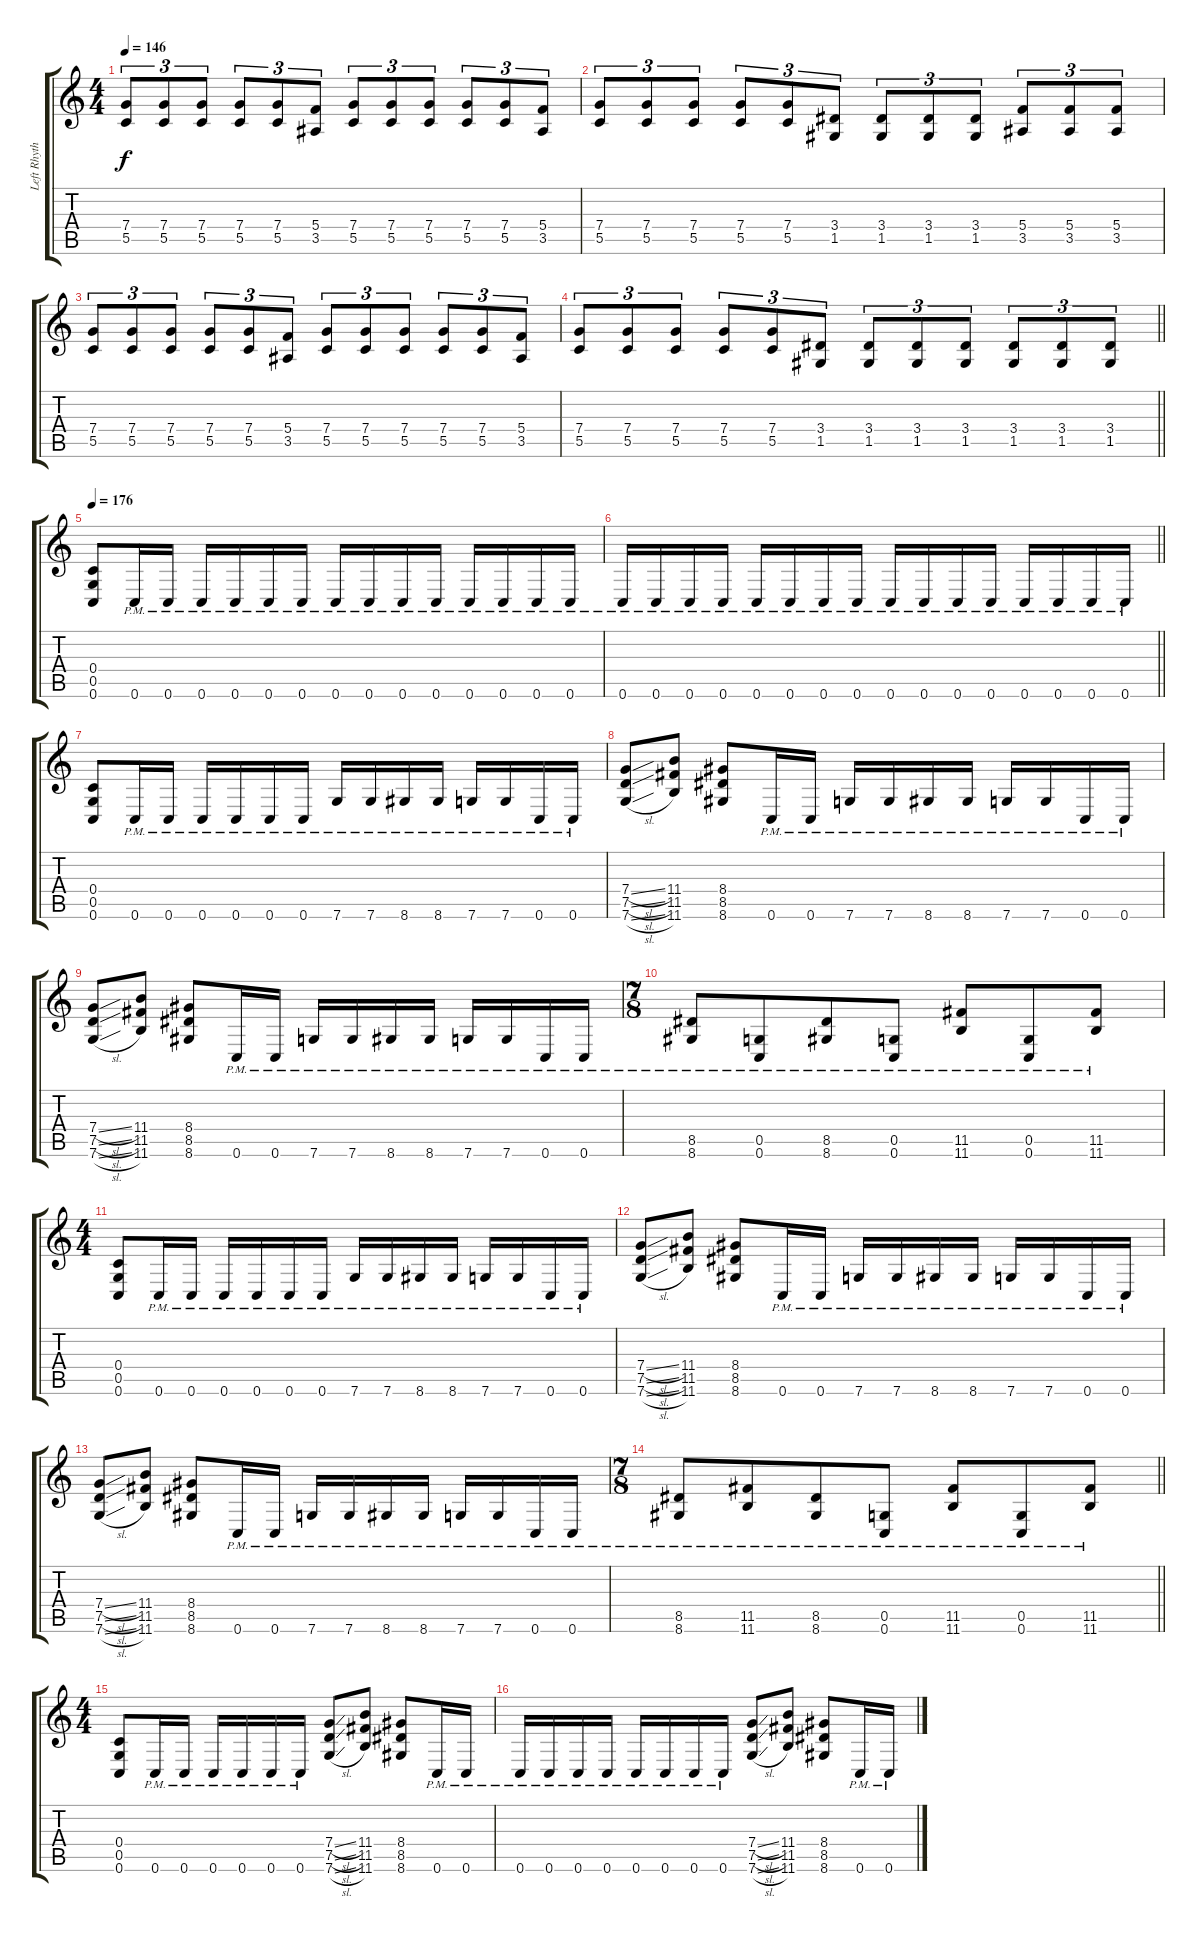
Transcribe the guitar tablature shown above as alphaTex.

\track ("Left Rhythm" "Left Rhyth") {instrument distortionguitar}
\staff {score tabs}
\tuning (D4 A3 F3 C3 G2 C2) {hide}
\ts (4 4)
\tempo 146
\clef g2
\ks c
(7.4 5.5).8{tu (3 2) dy f} (7.4 5.5).8{tu (3 2)} (7.4 5.5).8{tu (3 2)} (7.4 5.5).8{tu (3 2)} (7.4 5.5).8{tu (3 2)} (5.4 3.5).8{tu (3 2)} (7.4 5.5).8{tu (3 2)} (7.4 5.5).8{tu (3 2)} (7.4 5.5).8{tu (3 2)} (7.4 5.5).8{tu (3 2)} (7.4 5.5).8{tu (3 2)} (5.4 3.5).8{tu (3 2)} |
(7.4 5.5).8{tu (3 2)} (7.4 5.5).8{tu (3 2)} (7.4 5.5).8{tu (3 2)} (7.4 5.5).8{tu (3 2)} (7.4 5.5).8{tu (3 2)} (3.4 1.5).8{tu (3 2)} (3.4 1.5).8{tu (3 2)} (3.4 1.5).8{tu (3 2)} (3.4 1.5).8{tu (3 2)} (5.4 3.5).8{tu (3 2)} (5.4 3.5).8{tu (3 2)} (5.4 3.5).8{tu (3 2)} |
(7.4 5.5).8{tu (3 2)} (7.4 5.5).8{tu (3 2)} (7.4 5.5).8{tu (3 2)} (7.4 5.5).8{tu (3 2)} (7.4 5.5).8{tu (3 2)} (5.4 3.5).8{tu (3 2)} (7.4 5.5).8{tu (3 2)} (7.4 5.5).8{tu (3 2)} (7.4 5.5).8{tu (3 2)} (7.4 5.5).8{tu (3 2)} (7.4 5.5).8{tu (3 2)} (5.4 3.5).8{tu (3 2)} |
\barLineRight lightlight
(7.4 5.5).8{tu (3 2)} (7.4 5.5).8{tu (3 2)} (7.4 5.5).8{tu (3 2)} (7.4 5.5).8{tu (3 2)} (7.4 5.5).8{tu (3 2)} (3.4 1.5).8{tu (3 2)} (3.4 1.5).8{tu (3 2)} (3.4 1.5).8{tu (3 2)} (3.4 1.5).8{tu (3 2)} (3.4 1.5).8{tu (3 2)} (3.4 1.5).8{tu (3 2)} (3.4 1.5).8{tu (3 2)} |
\section ("" "")
\tempo 176
(0.4 0.5 0.6).8 0.6{pm}.16 0.6{pm}.16 0.6{pm}.16 0.6{pm}.16 0.6{pm}.16 0.6{pm}.16 0.6{pm}.16 0.6{pm}.16 0.6{pm}.16 0.6{pm}.16 0.6{pm}.16 0.6{pm}.16 0.6{pm}.16 0.6{pm}.16 |
\barLineRight lightlight
0.6{pm}.16 0.6{pm}.16 0.6{pm}.16 0.6{pm}.16 0.6{pm}.16 0.6{pm}.16 0.6{pm}.16 0.6{pm}.16 0.6{pm}.16 0.6{pm}.16 0.6{pm}.16 0.6{pm}.16 0.6{pm}.16 0.6{pm}.16 0.6{pm}.16 0.6{pm}.16 |
\section ("" "")
(0.4 0.5 0.6).8 0.6{pm}.16 0.6{pm}.16 0.6{pm}.16 0.6{pm}.16 0.6{pm}.16 0.6{pm}.16 7.6{pm}.16 7.6{pm}.16 8.6{pm}.16 8.6{pm}.16 7.6{pm}.16 7.6{pm}.16 0.6{pm}.16 0.6{pm}.16 |
(7.4{sl} 7.5{sl} 7.6{sl}).8 (11.4 11.5 11.6).8 (8.4 8.5 8.6).8 0.6{pm}.16 0.6{pm}.16 7.6{pm}.16 7.6{pm}.16 8.6{pm}.16 8.6{pm}.16 7.6{pm}.16 7.6{pm}.16 0.6{pm}.16 0.6{pm}.16 |
(7.4{sl} 7.5{sl} 7.6{sl}).8 (11.4 11.5 11.6).8 (8.4 8.5 8.6).8 0.6{pm}.16 0.6{pm}.16 7.6{pm}.16 7.6{pm}.16 8.6{pm}.16 8.6{pm}.16 7.6{pm}.16 7.6{pm}.16 0.6{pm}.16 0.6{pm}.16 |
\ts (7 8)
(8.5{pm} 8.6{pm}).8 (0.5{pm} 0.6{pm}).8 (8.5{pm} 8.6{pm}).8 (0.5{pm} 0.6{pm}).8 (11.5{pm} 11.6{pm}).8 (0.5{pm} 0.6{pm}).8 (11.5{pm} 11.6{pm}).8 |
\ts (4 4)
(0.4 0.5 0.6).8 0.6{pm}.16 0.6{pm}.16 0.6{pm}.16 0.6{pm}.16 0.6{pm}.16 0.6{pm}.16 7.6{pm}.16 7.6{pm}.16 8.6{pm}.16 8.6{pm}.16 7.6{pm}.16 7.6{pm}.16 0.6{pm}.16 0.6{pm}.16 |
(7.4{sl} 7.5{sl} 7.6{sl}).8 (11.4 11.5 11.6).8 (8.4 8.5 8.6).8 0.6{pm}.16 0.6{pm}.16 7.6{pm}.16 7.6{pm}.16 8.6{pm}.16 8.6{pm}.16 7.6{pm}.16 7.6{pm}.16 0.6{pm}.16 0.6{pm}.16 |
(7.4{sl} 7.5{sl} 7.6{sl}).8 (11.4 11.5 11.6).8 (8.4 8.5 8.6).8 0.6{pm}.16 0.6{pm}.16 7.6{pm}.16 7.6{pm}.16 8.6{pm}.16 8.6{pm}.16 7.6{pm}.16 7.6{pm}.16 0.6{pm}.16 0.6{pm}.16 |
\ts (7 8)
\barLineRight lightlight
(8.5{pm} 8.6{pm}).8 (11.5{pm} 11.6{pm}).8 (8.5{pm} 8.6{pm}).8 (0.5{pm} 0.6{pm}).8 (11.5{pm} 11.6{pm}).8 (0.5{pm} 0.6{pm}).8 (11.5{pm} 11.6{pm}).8 |
\ts (4 4)
\section ("" "")
(0.4 0.5 0.6).8 0.6{pm}.16 0.6{pm}.16 0.6{pm}.16 0.6{pm}.16 0.6{pm}.16 0.6{pm}.16 (7.4{sl} 7.5{sl} 7.6{sl}).8 (11.4 11.5 11.6).8 (8.4 8.5 8.6).8 0.6{pm}.16 0.6{pm}.16 |
0.6{pm}.16 0.6{pm}.16 0.6{pm}.16 0.6{pm}.16 0.6{pm}.16 0.6{pm}.16 0.6{pm}.16 0.6{pm}.16 (7.4{sl} 7.5{sl} 7.6{sl}).8 (11.4 11.5 11.6).8 (8.4 8.5 8.6).8 0.6{pm}.16 0.6{pm}.16
